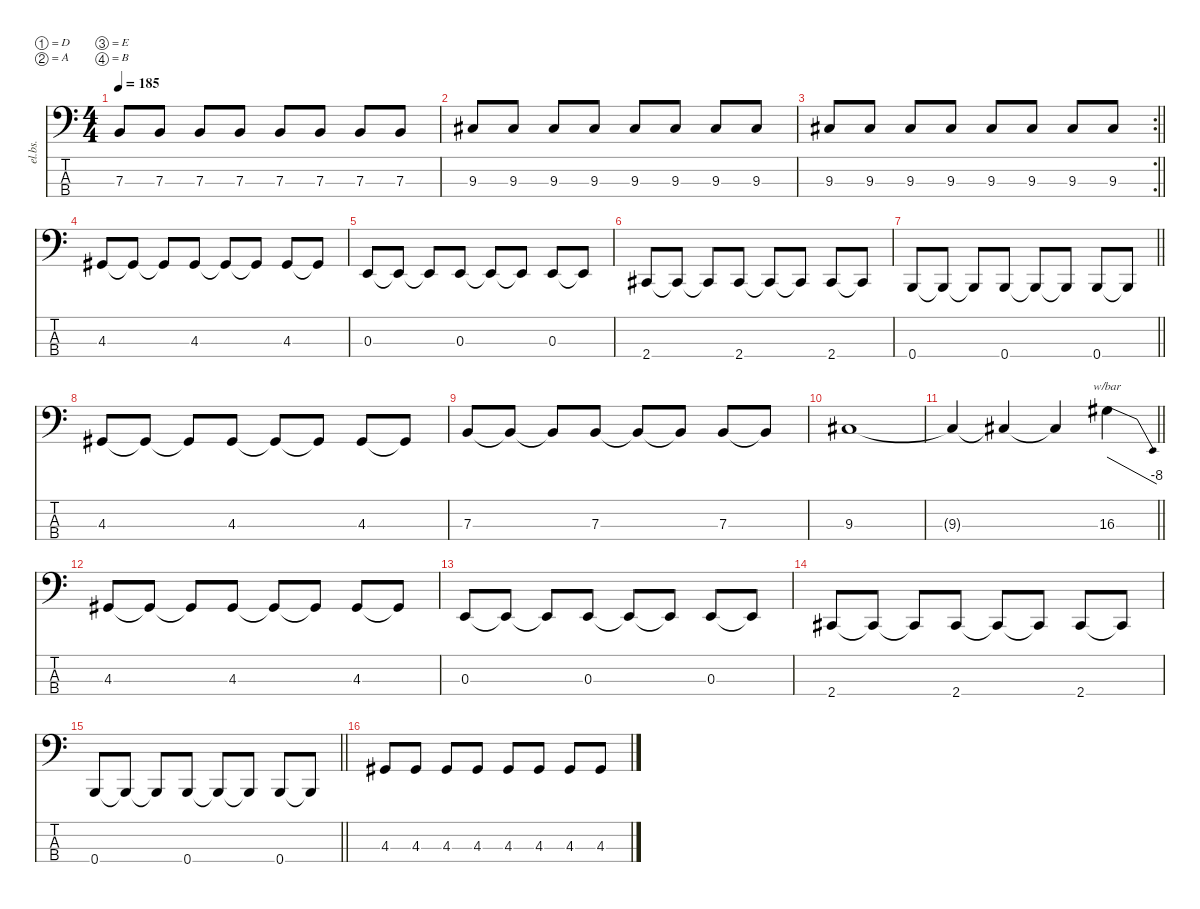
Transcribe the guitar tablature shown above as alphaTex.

\defaultSystemsLayout 4
\hideDynamics
\bracketExtendMode nobrackets
\track ("Electric Bass" "el.bs.") {instrument electricbasspick}
\staff {score tabs}
\tuning (D2 A1 E1 B0)
\ts (4 4)
\tempo 185
\clef f4
\ks c
7.3.8{dy f beam Up} 7.3.8{beam Up} 7.3.8{beam Up} 7.3.8{beam Up} 7.3.8{beam Up} 7.3.8{beam Up} 7.3.8{beam Up} 7.3.8{beam Up} |
9.3{acc #}.8{beam Up} 9.3{acc #}.8{beam Up} 9.3{acc #}.8{beam Up} 9.3{acc #}.8{beam Up} 9.3{acc #}.8{beam Up} 9.3{acc #}.8{beam Up} 9.3{acc #}.8{beam Up} 9.3{acc #}.8{beam Up} |
\rc 2
\barLineRight lightlight
9.3{acc #}.8{beam Up} 9.3{acc #}.8{beam Up} 9.3{acc #}.8{beam Up} 9.3{acc #}.8{beam Up} 9.3{acc #}.8{beam Up} 9.3{acc #}.8{beam Up} 9.3{acc #}.8{beam Up} 9.3{acc #}.8{beam Up} |
4.3{acc #}.8{beam Up} 4.3{t acc #}.8{beam Up} 4.3{t acc #}.8{beam Up} 4.3{acc #}.8{beam Up} 4.3{t acc #}.8{beam Up} 4.3{t acc #}.8{beam Up} 4.3{acc #}.8{beam Up} 4.3{t acc #}.8{beam Up} |
0.3.8{beam Up} 0.3{t}.8{beam Up} 0.3{t}.8{beam Up} 0.3.8{beam Up} 0.3{t}.8{beam Up} 0.3{t}.8{beam Up} 0.3.8{beam Up} 0.3{t}.8{beam Up} |
2.4{acc #}.8{beam Up} 2.4{t acc #}.8{beam Up} 2.4{t acc #}.8{beam Up} 2.4{acc #}.8{beam Up} 2.4{t acc #}.8{beam Up} 2.4{t acc #}.8{beam Up} 2.4{acc #}.8{beam Up} 2.4{t acc #}.8{beam Up} |
\barLineRight lightlight
0.4.8{beam Up} 0.4{t}.8{beam Up} 0.4{t}.8{beam Up} 0.4.8{beam Up} 0.4{t}.8{beam Up} 0.4{t}.8{beam Up} 0.4.8{beam Up} 0.4{t}.8{beam Up} |
4.3{acc #}.8{beam Up} 4.3{t acc #}.8{beam Up} 4.3{t acc #}.8{beam Up} 4.3{acc #}.8{beam Up} 4.3{t acc #}.8{beam Up} 4.3{t acc #}.8{beam Up} 4.3{acc #}.8{beam Up} 4.3{t acc #}.8{beam Up} |
7.3.8{beam Up} 7.3{t}.8{beam Up} 7.3{t}.8{beam Up} 7.3.8{beam Up} 7.3{t}.8{beam Up} 7.3{t}.8{beam Up} 7.3.8{beam Up} 7.3{t}.8{beam Up} |
9.3{acc #}.1{beam Up} |
\barLineRight lightlight
9.3{t acc #}.4{beam Up} 9.3{t acc #}.4{beam Up} 9.3{t acc #}.4{beam Up} 16.3{acc #}.4{tbe (dive default 0 0 41.4 -32) beam Down} |
4.3{acc #}.8{beam Up} 4.3{t acc #}.8{beam Up} 4.3{t acc #}.8{beam Up} 4.3{acc #}.8{beam Up} 4.3{t acc #}.8{beam Up} 4.3{t acc #}.8{beam Up} 4.3{acc #}.8{beam Up} 4.3{t acc #}.8{beam Up} |
0.3.8{beam Up} 0.3{t}.8{beam Up} 0.3{t}.8{beam Up} 0.3.8{beam Up} 0.3{t}.8{beam Up} 0.3{t}.8{beam Up} 0.3.8{beam Up} 0.3{t}.8{beam Up} |
2.4{acc #}.8{beam Up} 2.4{t acc #}.8{beam Up} 2.4{t acc #}.8{beam Up} 2.4{acc #}.8{beam Up} 2.4{t acc #}.8{beam Up} 2.4{t acc #}.8{beam Up} 2.4{acc #}.8{beam Up} 2.4{t acc #}.8{beam Up} |
\barLineRight lightlight
0.4.8{beam Up} 0.4{t}.8{beam Up} 0.4{t}.8{beam Up} 0.4.8{beam Up} 0.4{t}.8{beam Up} 0.4{t}.8{beam Up} 0.4.8{beam Up} 0.4{t}.8{beam Up} |
4.3{acc #}.8{beam Up} 4.3{acc #}.8{beam Up} 4.3{acc #}.8{beam Up} 4.3{acc #}.8{beam Up} 4.3{acc #}.8{beam Up} 4.3{acc #}.8{beam Up} 4.3{acc #}.8{beam Up} 4.3{acc #}.8{beam Up}
